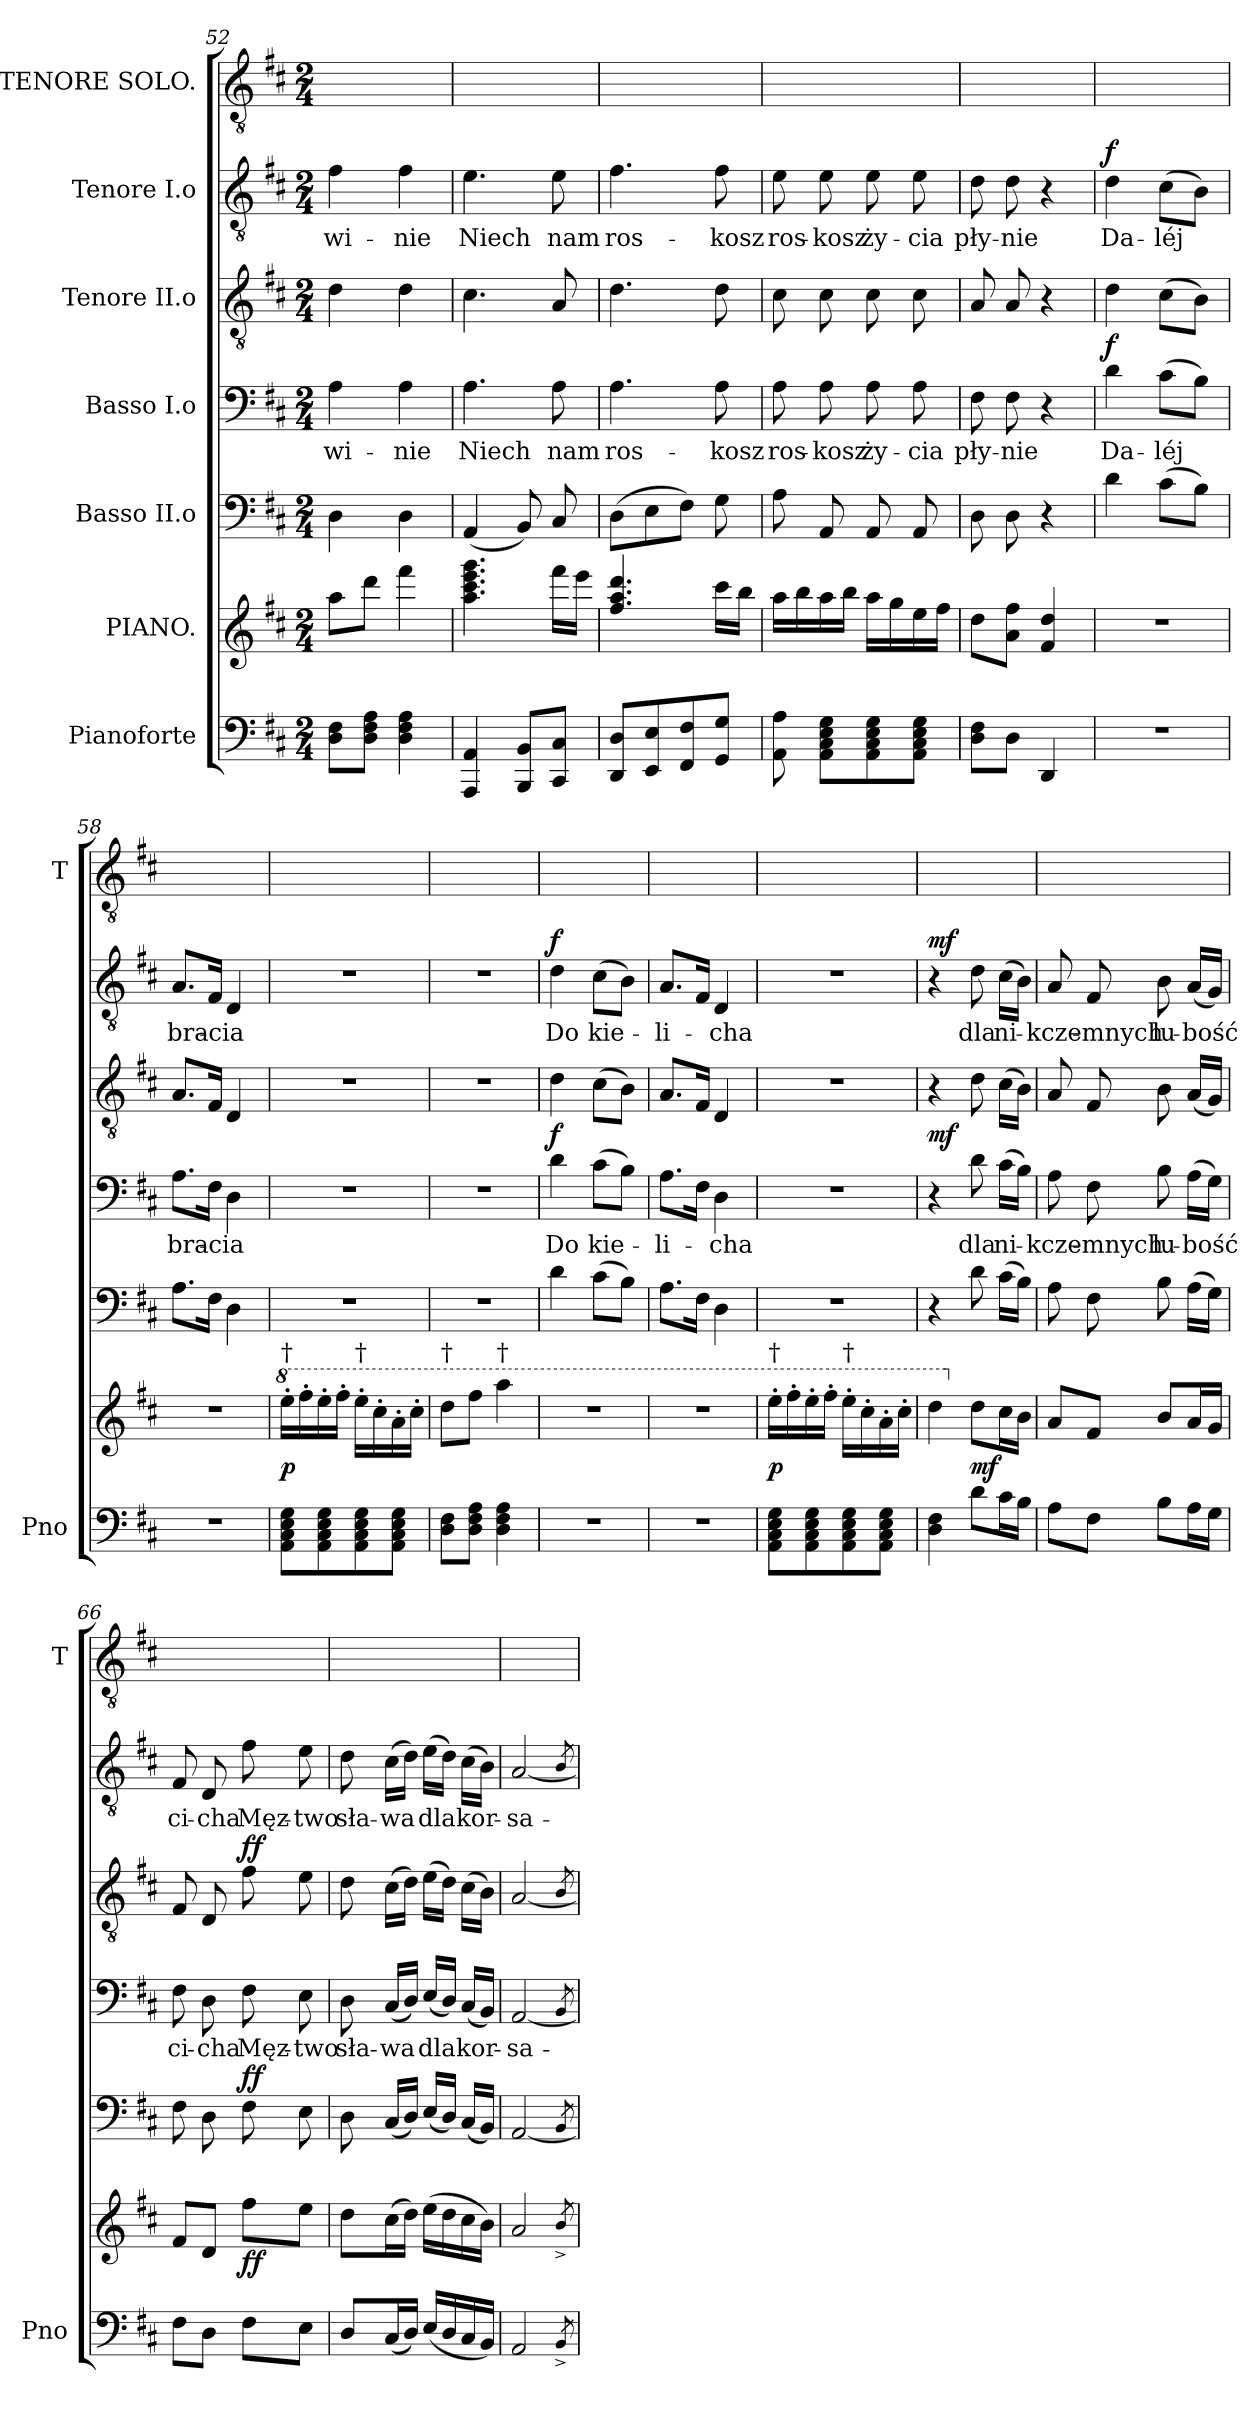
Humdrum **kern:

**kern	**kern	**dynam	**kern	**dynam	**kern	**text	**dynam	**kern	**dynam	**kern	**text	**dynam	**kern
*part7	*part6	*part6	*part5	*part5	*part4	*part4	*part4	*part3	*part3	*part2	*part2	*part2	*part1
*staff7	*staff6	*staff6	*staff5	*staff5	*staff4	*staff4	*staff4	*staff3	*staff3	*staff2	*staff2	*staff2	*staff1
*I"Pianoforte	*I"PIANO.	*	*I"Basso II.o	*	*I"Basso I.o	*	*	*I"Tenore II.o	*	*I"Tenore I.o	*	*	*I"TENORE SOLO.
*I'Pno	*	*	*	*	*	*	*	*	*	*	*	*	*I'T
*clefF4	*clefG2	*	*clefF4	*	*clefF4	*	*	*clefGv2	*	*clefGv2	*	*	*clefGv2
*k[f#c#]	*k[f#c#]	*	*k[f#c#]	*	*k[f#c#]	*	*	*k[f#c#]	*	*k[f#c#]	*	*	*k[f#c#]
*D:	*D:	*	*D:	*	*D:	*	*	*D:	*	*D:	*	*	*D:
*M2/4	*M2/4	*	*M2/4	*	*M2/4	*	*	*M2/4	*	*M2/4	*	*	*M2/4
=52	=52	=52	=52	=52	=52	=52	=52	=52	=52	=52	=52	=52	=52
8D\ 8F#\L	8aa\L	.	4D\	.	4A\	wi-	.	4d\	.	4f#\	wi-	.	2ryy
8D\ 8F#\ 8A\J	8ddd\J	.	.	.	.	.	.	.	.	.	.	.	.
4D\ 4F#\ 4A\	4fff#\	.	4D\	.	4A\	-nie	.	4d\	.	4f#\	-nie	.	.
=53	=53	=53	=53	=53	=53	=53	=53	=53	=53	=53	=53	=53	=53
4AAA/ 4AA/	4.aa\ 4.ccc#\ 4.eee\ 4.ggg\	.	(4AA/	.	4.A\	Niech	.	4.c#\	.	4.e\	Niech	.	2ryy
8BBB/ 8BB/L	.	.	8BB/)	.	.	.	.	.	.	.	.	.	.
8CC#/ 8C#/J	16fff#\LL	.	8C#/	.	8A\	nam	.	8A/	.	8e\	nam	.	.
.	16eee\JJ	.	.	.	.	.	.	.	.	.	.	.	.
=54	=54	=54	=54	=54	=54	=54	=54	=54	=54	=54	=54	=54	=54
8DD/ 8D/L	4.ff#/ 4.aa/ 4.ddd/	.	(8D\L	.	4.A\	ros-	.	4.d\	.	4.f#\	ros-	.	2ryy
8EE/ 8E/	.	.	8E\	.	.	.	.	.	.	.	.	.	.
8FF#/ 8F#/	.	.	8F#\J)	.	.	.	.	.	.	.	.	.	.
8GG/ 8G/J	16ccc#\LL	.	8G\	.	8A\	-kosz	.	8d\	.	8f#\	-kosz	.	.
.	16bb\JJ	.	.	.	.	.	.	.	.	.	.	.	.
=55	=55	=55	=55	=55	=55	=55	=55	=55	=55	=55	=55	=55	=55
8AA\ 8A\	16aa\LL	.	8A\	.	8A\	ros-	.	8c#\	.	8e\	ros-	.	2ryy
.	16bb\	.	.	.	.	.	.	.	.	.	.	.	.
8AA\ 8C#\ 8E\ 8G\L	16aa\	.	8AA/	.	8A\	-kosz	.	8c#\	.	8e\	-kosz	.	.
.	16bb\JJ	.	.	.	.	.	.	.	.	.	.	.	.
8AA\ 8C#\ 8E\ 8G\	16aa\LL	.	8AA/	.	8A\	ży-	.	8c#\	.	8e\	ży-	.	.
.	16gg\	.	.	.	.	.	.	.	.	.	.	.	.
8AA\ 8C#\ 8E\ 8G\J	16ee\	.	8AA/	.	8A\	-cia	.	8c#\	.	8e\	-cia	.	.
.	16ff#\JJ	.	.	.	.	.	.	.	.	.	.	.	.
=56	=56	=56	=56	=56	=56	=56	=56	=56	=56	=56	=56	=56	=56
8D\ 8F#\L	8dd\L	.	8D\	.	8F#\	pły-	.	8A/	.	8d\	pły-	.	2ryy
8D\J	8a\ 8ff#\J	.	8D\	.	8F#\	-nie	.	8A/	.	8d\	-nie	.	.
4DD/	4f#/ 4dd/	.	4r	.	4r	.	.	4r	.	4r	.	.	.
=57	=57	=57	=57	=57	=57	=57	=57	=57	=57	=57	=57	=57	=57
!	!	!	!	!	!	!	!LO:DY:a	!	!	!	!	!LO:DY:a	!
2r	2r	.	4d\	.	4d\	Da-	f	4d\	.	4d\	Da-	f	2ryy
.	.	.	(8c#\L	.	(8c#\L	-léj	.	(8c#\L	.	(8c#\L	-léj	.	.
.	.	.	8B\J)	.	8B\J)	.	.	8B\J)	.	8B\J)	.	.	.
=58	=58	=58	=58	=58	=58	=58	=58	=58	=58	=58	=58	=58	=58
2r	2r	.	8.A\L	.	8.A\L	bra-	.	8.A/L	.	8.A/L	bra-	.	2ryy
.	.	.	16F#\Jk	.	16F#\Jk	.	.	16F#/Jk	.	16F#/Jk	.	.	.
.	.	.	4D\	.	4D\	-cia	.	4D/	.	4D/	-cia	.	.
=59	=59	=59	=59	=59	=59	=59	=59	=59	=59	=59	=59	=59	=59
*	*8va	*	*	*	*	*	*	*	*	*	*	*	*
!	!LO:TX:a:t=†	!	!	!	!	!	!	!	!	!	!	!	!
8AA\ 8C#\ 8E\ 8G\L	16eee'\LL	p	2r	.	2r	.	.	2r	.	2r	.	.	2ryy
.	16fff#'\	.	.	.	.	.	.	.	.	.	.	.	.
8AA\ 8C#\ 8E\ 8G\	16eee'\	.	.	.	.	.	.	.	.	.	.	.	.
.	16fff#'\JJ	.	.	.	.	.	.	.	.	.	.	.	.
!	!LO:TX:a:t=†	!	!	!	!	!	!	!	!	!	!	!	!
8AA\ 8C#\ 8E\ 8G\	16eee'\LL	.	.	.	.	.	.	.	.	.	.	.	.
.	16ccc#'\	.	.	.	.	.	.	.	.	.	.	.	.
8AA\ 8C#\ 8E\ 8G\J	16aa'\	.	.	.	.	.	.	.	.	.	.	.	.
.	16ccc#'\JJ	.	.	.	.	.	.	.	.	.	.	.	.
=60	=60	=60	=60	=60	=60	=60	=60	=60	=60	=60	=60	=60	=60
!	!LO:TX:a:t=†	!	!	!	!	!	!	!	!	!	!	!	!
8D\ 8F#\L	8ddd\L	.	2r	.	2r	.	.	2r	.	2r	.	.	2ryy
8D\ 8F#\ 8A\J	8fff#\J	.	.	.	.	.	.	.	.	.	.	.	.
!	!LO:TX:a:t=†	!	!	!	!	!	!	!	!	!	!	!	!
4D\ 4F#\ 4A\	4aaa\	.	.	.	.	.	.	.	.	.	.	.	.
=61	=61	=61	=61	=61	=61	=61	=61	=61	=61	=61	=61	=61	=61
*	*X8va	*	*	*	*	*	*	*	*	*	*	*	*
!	!	!	!	!	!	!	!LO:DY:a	!	!	!	!	!LO:DY:a	!
2r	2r	.	4d\	.	4d\	Do	f	4d\	.	4d\	Do	f	2ryy
.	.	.	(8c#\L	.	(8c#\L	kie-	.	(8c#\L	.	(8c#\L	kie-	.	.
.	.	.	8B\J)	.	8B\J)	.	.	8B\J)	.	8B\J)	.	.	.
=62	=62	=62	=62	=62	=62	=62	=62	=62	=62	=62	=62	=62	=62
2r	2r	.	8.A\L	.	8.A\L	-li-	.	8.A/L	.	8.A/L	-li-	.	2ryy
.	.	.	16F#\Jk	.	16F#\Jk	.	.	16F#/Jk	.	16F#/Jk	.	.	.
.	.	.	4D\	.	4D\	-cha	.	4D/	.	4D/	-cha	.	.
=63	=63	=63	=63	=63	=63	=63	=63	=63	=63	=63	=63	=63	=63
*	*8va	*	*	*	*	*	*	*	*	*	*	*	*
!	!LO:TX:a:t=†	!	!	!	!	!	!	!	!	!	!	!	!
8AA\ 8C#\ 8E\ 8G\L	16eee'\LL	p	2r	.	2r	.	.	2r	.	2r	.	.	2ryy
.	16fff#'\	.	.	.	.	.	.	.	.	.	.	.	.
8AA\ 8C#\ 8E\ 8G\	16eee'\	.	.	.	.	.	.	.	.	.	.	.	.
.	16fff#'\JJ	.	.	.	.	.	.	.	.	.	.	.	.
!	!LO:TX:a:t=†	!	!	!	!	!	!	!	!	!	!	!	!
8AA\ 8C#\ 8E\ 8G\	16eee'\LL	.	.	.	.	.	.	.	.	.	.	.	.
.	16ccc#'\	.	.	.	.	.	.	.	.	.	.	.	.
8AA\ 8C#\ 8E\ 8G\J	16aa'\	.	.	.	.	.	.	.	.	.	.	.	.
.	16ccc#'\JJ	.	.	.	.	.	.	.	.	.	.	.	.
=64	=64	=64	=64	=64	=64	=64	=64	=64	=64	=64	=64	=64	=64
!	!	!	!	!	!	!	!LO:DY:a	!	!	!	!	!LO:DY:a	!
4D\ 4F#\	4ddd\	.	4r	.	4r	.	mf	4r	.	4r	.	mf	2ryy
*	*X8va	*	*	*	*	*	*	*	*	*	*	*	*
8d\L	8dd\L	mf	8d\	.	8d\	dla	.	8d\	.	8d\	dla	.	.
16c#\L	16cc#\L	.	(16c#\LL	.	(16c#\LL	ni-	.	(16c#\LL	.	(16c#\LL	ni-	.	.
16B\JJ	16b\JJ	.	16B\JJ)	.	16B\JJ)	.	.	16B\JJ)	.	16B\JJ)	.	.	.
=65	=65	=65	=65	=65	=65	=65	=65	=65	=65	=65	=65	=65	=65
8A\L	8a/L	.	8A\	.	8A\	-kcze-	.	8A/	.	8A/	-kcze-	.	2ryy
8F#\J	8f#/J	.	8F#\	.	8F#\	-mnych	.	8F#/	.	8F#/	-mnych	.	.
8B\L	8b/L	.	8B\	.	8B\	lu-	.	8B\	.	8B\	lu-	.	.
16A\L	16a/L	.	(16A\LL	.	(16A\LL	-bość	.	(16A/LL	.	(16A/LL	-bość	.	.
16G\JJ	16g/JJ	.	16G\JJ)	.	16G\JJ)	.	.	16G/JJ)	.	16G/JJ)	.	.	.
=66	=66	=66	=66	=66	=66	=66	=66	=66	=66	=66	=66	=66	=66
8F#\L	8f#/L	.	8F#\	.	8F#\	ci-	.	8F#/	.	8F#/	ci-	.	2ryy
8D\J	8d/J	.	8D\	.	8D\	-cha	.	8D/	.	8D/	-cha	.	.
!	!	!	!	!LO:DY:a	!	!	!	!	!LO:DY:a	!	!	!	!
8F#\L	8ff#\L	ff	8F#\	ff	8F#\	Męz-	.	8f#\	ff	8f#\	Męz-	.	.
8E\J	8ee\J	.	8E\	.	8E\	-two	.	8e\	.	8e\	-two	.	.
=67	=67	=67	=67	=67	=67	=67	=67	=67	=67	=67	=67	=67	=67
8D/L	8dd\L	.	8D\	.	8D\	sła-	.	8d\	.	8d\	sła-	.	2ryy
(16C#/L	(16cc#\L	.	(16C#/LL	.	(16C#/LL	-wa	.	(16c#\LL	.	(16c#\LL	-wa	.	.
16D/JJ)	16dd\JJ)	.	16D/JJ)	.	16D/JJ)	.	.	16d\JJ)	.	16d\JJ)	.	.	.
(16E/LL	(16ee\LL	.	(16E/LL	.	(16E/LL	dla	.	(16e\LL	.	(16e\LL	dla	.	.
16D/	16dd\	.	16D/JJ)	.	16D/JJ)	.	.	16d\JJ)	.	16d\JJ)	.	.	.
16C#/	16cc#\	.	(16C#/LL	.	(16C#/LL	kor-	.	(16c#\LL	.	(16c#\LL	kor-	.	.
16BB/JJ)	16b\JJ)	.	16BB/JJ)	.	16BB/JJ)	.	.	16B\JJ)	.	16B\JJ)	.	.	.
=68	=68	=68	=68	=68	=68	=68	=68	=68	=68	=68	=68	=68	=68
2AA/	2a/	.	[2AA/	.	[2AA/	-sa-	.	[2A/	.	[2A/	-sa-	.	2ryy
8qBB^/	8qb^>/	.	8qBB/	.	8qBB/	.	.	8qB/	.	8qB/	.	.	.
=	=	=	=	=	=	=	=	=	=	=	=	=	=
*-	*-	*-	*-	*-	*-	*-	*-	*-	*-	*-	*-	*-	*-
